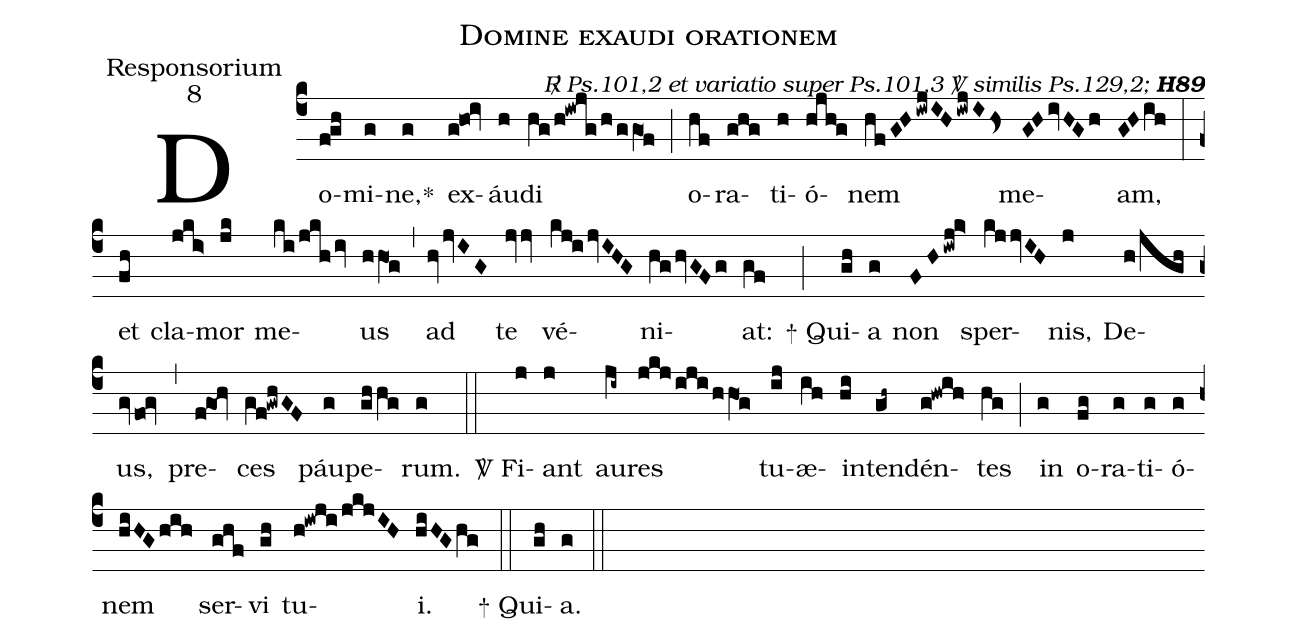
name:Domine exaudi orationem;
office-part:Responsorium;
mode:8;
commentary:{\itshape\mdseries \Rbar\  Ps.101,2 et variatio super Ps.101,3  \Vbar\ similis Ps.129,2;\/} {\bfseries H89};
%%
(c4) Do(fgh)mi(g)ne,<sp>*</sp>(g) ex(g!ho0!iv)áu(h)di(hg/h!iwjg/h/ggO1f) (;)
o(hf)ra(ghg)ti(h)ó(hjh!g)nem(hfGHiwjIHiwjIHs<) me(GHivHGh)am,(GHih) (:)
et(fh) cla(jki>)mor(jk) me(ki/jkhiv)us(hhO1g) (,)
ad(hvjvIG) te(jvv) vé(kj!ijvIHG)ni(hghvGFg)at:(gf) (;)
<sp>+</sp> Qui(gh)a(g) non(FHiwj!k>) sper(kjjvIH)nis,(j) De(h/jgh)us,(gvfo0!gv) (,)
pre(f!go1!hv)ces(gf!gwhGF) páu(g)pe(ghhg)rum.(g) (::)
<sp>V/</sp> Fi(j)ant(j) au(ji~)res(jkj/iji/hhO1g) tu(ij)æ(ih)in(hi)ten(gh~)dén(g!hwih)tes(hg) (;)
in(g) o(fg)ra(g)ti(g)ó(g)nem(hiHGhih) ser(ghf)vi(gh) tu(h!iwji/jkjIH)i.(hiHGhg) (::)
<sp>+</sp> Qui(gh)a.(g) (::)
